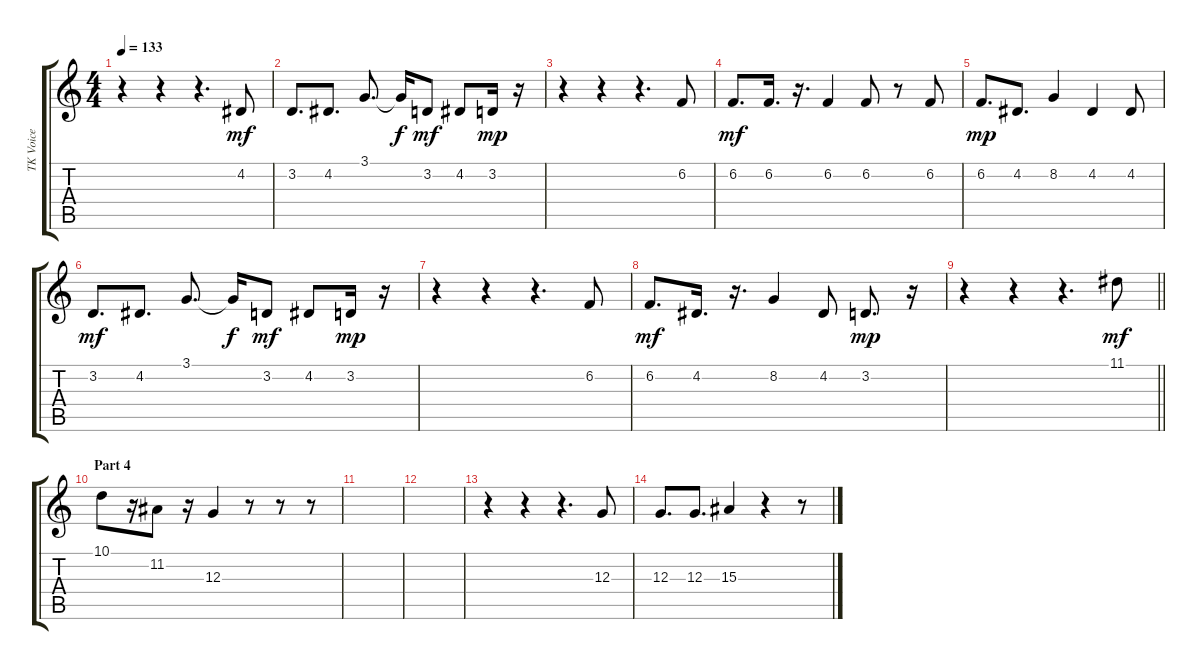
\track ("TK Voice" "TK Voice") {instrument synthvoice}
\staff {score tabs}
\tuning (E4 B3 G3 D3 A2 E2) {hide}
\ts (4 4)
\tempo 133
\clef g2
\ks c
r.4{dy mp} r.4 r.4{d} 4.2.8{dy mf} |
3.2.8{d} 4.2.8{d} 3.1.8{d} 3.1{t}.16{dy f} 3.2.8{dy mf} 4.2.8 3.2.16{dy mp} r.16 |
r.4 r.4 r.4{d} 6.2.8 |
6.2.8{d dy mf} 6.2.16{d} r.16{d} 6.2.4 6.2.8 r.8 6.2.8 |
6.2.8{d dy mp} 4.2.8{d} 8.2.4 4.2.4 4.2.8 |
3.2.8{d dy mf} 4.2.8{d} 3.1.8{d} 3.1{t}.16{dy f} 3.2.8{dy mf} 4.2.8 3.2.16{dy mp} r.16 |
r.4 r.4 r.4{d} 6.2.8 |
6.2.8{d dy mf} 4.2.16{d} r.16{d} 8.2.4 4.2.8 3.2.8{d dy mp} r.16 |
\barLineRight lightlight
r.4 r.4 r.4{d} 11.1.8{dy mf} |
\section ("" "Part 4")
10.1.8 r.16 11.2.8 r.16 12.3.4 r.8 r.8 r.8 |
|
|
r.4 r.4 r.4{d} 12.3.8 |
12.3.8{d} 12.3.8{d} 15.3.4 r.4 r.8
